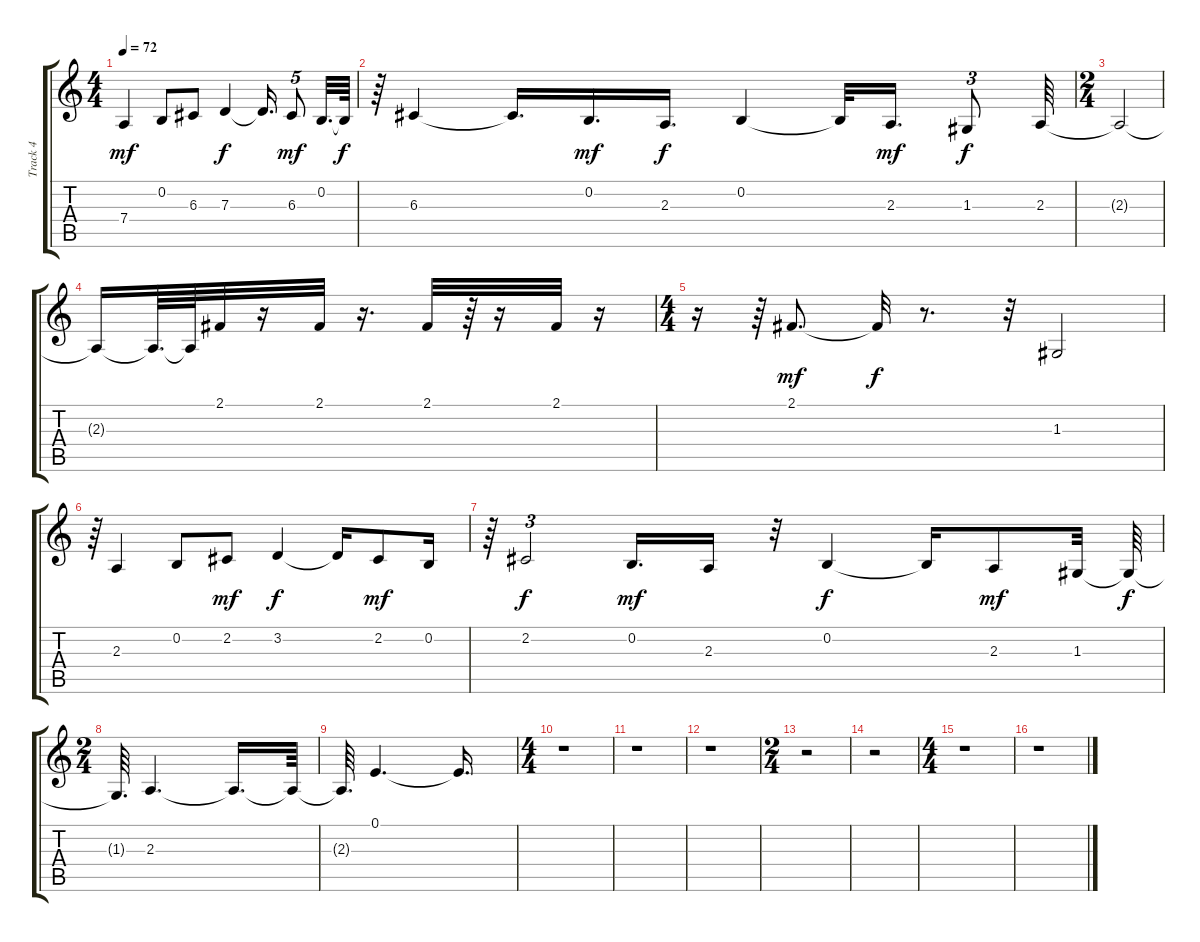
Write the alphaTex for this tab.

\track ("Track 4" "Track 4") {instrument pad3polysynth}
\staff {score tabs}
\tuning (E4 B3 G3 D3 A2 E2) {hide}
\ts (4 4)
\tempo 72
\clef g2
\ks c
7.4.4{dy mf} 0.2.8 6.3.8 7.3.4{dy f} 7.3{t}.16{d} 6.3.8{tu (5 4) dy mf} 0.2.32{d} 0.2{t}.64{dy f} |
r.64 6.3.4 6.3{t}.16{d} 0.2.16{d dy mf} 2.3.16{d dy f} 0.2.4 0.2{t}.32 2.3.16{d dy mf} 1.3.8{tu (3 2) dy f} 2.3.64 |
\ts (2 4)
2.3{t}.2 |
2.3{t}.16 2.3{t}.64{d} 2.3{t}.64 2.1.32 r.16 2.1.32 r.16{d} 2.1.32 r.64 r.16 2.1.32 r.16 |
\ts (4 4)
r.16 r.64 2.1.8{d dy mf} 2.1{t}.32{dy f} r.8{d} r.32 1.3.2 |
r.64 2.3.4 0.2.8 2.2.8{dy mf} 3.2.4{dy f} 3.2{t}.16 2.2.8{dy mf} 0.2.16 |
r.64 2.2.2{tu (3 2) dy f} 0.2.16{d dy mf} 2.3.16 r.32 0.2.4{dy f} 0.2{t}.16 2.3.8{dy mf} 1.3.32 1.3{t}.64{dy f} |
\ts (2 4)
1.3{t}.64{d} 2.3.4{d} 2.3{t}.16{d} 2.3{t}.64 |
2.3{t}.64{d} 0.1.4{d} 0.1{t}.16{d} |
\ts (4 4)
r.1 |
r.1 |
r.1 |
\ts (2 4)
r.2 |
r.2 |
\ts (4 4)
r.1 |
r.1
